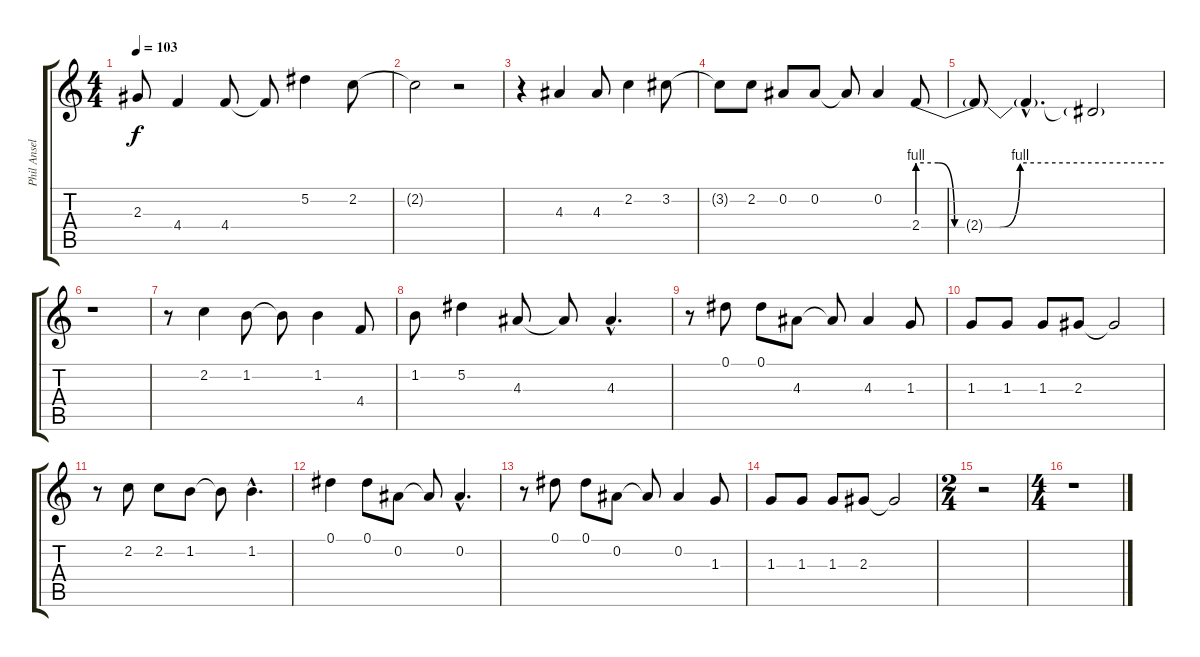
\track ("Phil Anselmo" "Phil Ansel") {instrument distortionguitar}
\staff {score tabs}
\tuning (Eb4 Bb3 Gb3 Db3 Ab2 Eb2) {hide}
\ts (4 4)
\tempo 103
\clef g2
\ks c
2.3.8{dy f} 4.4.4 4.4.8 4.4{t}.8 5.2.4 2.2.8 |
2.2{t}.2 r.2 |
r.4 4.3.4 4.3.8 2.2.4 3.2.8 |
3.2{t}.8 2.2.8 0.2.8 0.2.8 0.2{t}.8 0.2.4 2.4{be (custom 0 4 5 4 9 0 20 0 25 4 60 4)}.8 |
2.4{t}.8 2.4{hac t}.4{d} 2.4{t}.2 |
r.1 |
r.8 2.2.4 1.2.8 1.2{t}.8 1.2.4 4.4.8 |
1.2.8 5.2.4 4.3.8 4.3{t}.8 4.3{hac}.4{d} |
r.8 0.1.8 0.1.8 4.3.8 4.3{t}.8 4.3.4 1.3.8 |
1.3.8 1.3.8 1.3.8 2.3.8 2.3{t}.2 |
r.8 2.2.8 2.2.8 1.2.8 1.2{t}.8 1.2{hac}.4{d} |
0.1.4 0.1.8 0.2.8 0.2{t}.8 0.2{hac}.4{d} |
r.8 0.1.8 0.1.8 0.2.8 0.2{t}.8 0.2.4 1.3.8 |
1.3.8 1.3.8 1.3.8 2.3.8 2.3{t}.2 |
\ts (2 4)
r.2 |
\ts (4 4)
r.1
